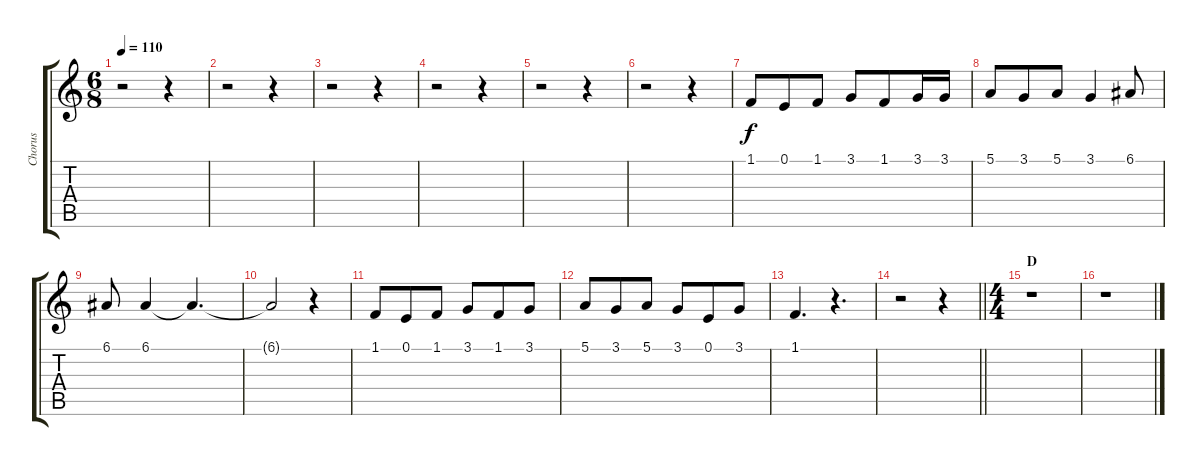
\track ("Chorus" "Chorus") {instrument tenorsax}
\staff {score tabs}
\tuning (E4 B3 G3 D3 A2 E2) {hide}
\ts (6 8)
\tempo 110
\clef g2
\ks c
r.2{dy f} r.4 |
r.2 r.4 |
r.2 r.4 |
r.2 r.4 |
r.2 r.4 |
r.2 r.4 |
1.1.8 0.1.8 1.1.8 3.1.8 1.1.8 3.1.16 3.1.16 |
5.1.8 3.1.8 5.1.8 3.1.4 6.1.8 |
6.1.8 6.1.4 6.1{t}.4{d} |
6.1{t}.2 r.4 |
1.1.8 0.1.8 1.1.8 3.1.8 1.1.8 3.1.8 |
5.1.8 3.1.8 5.1.8 3.1.8 0.1.8 3.1.8 |
1.1.4{d} r.4{d} |
\barLineRight lightlight
r.2 r.4 |
\ts (4 4)
\section ("" "D")
r.1 |
r.1
